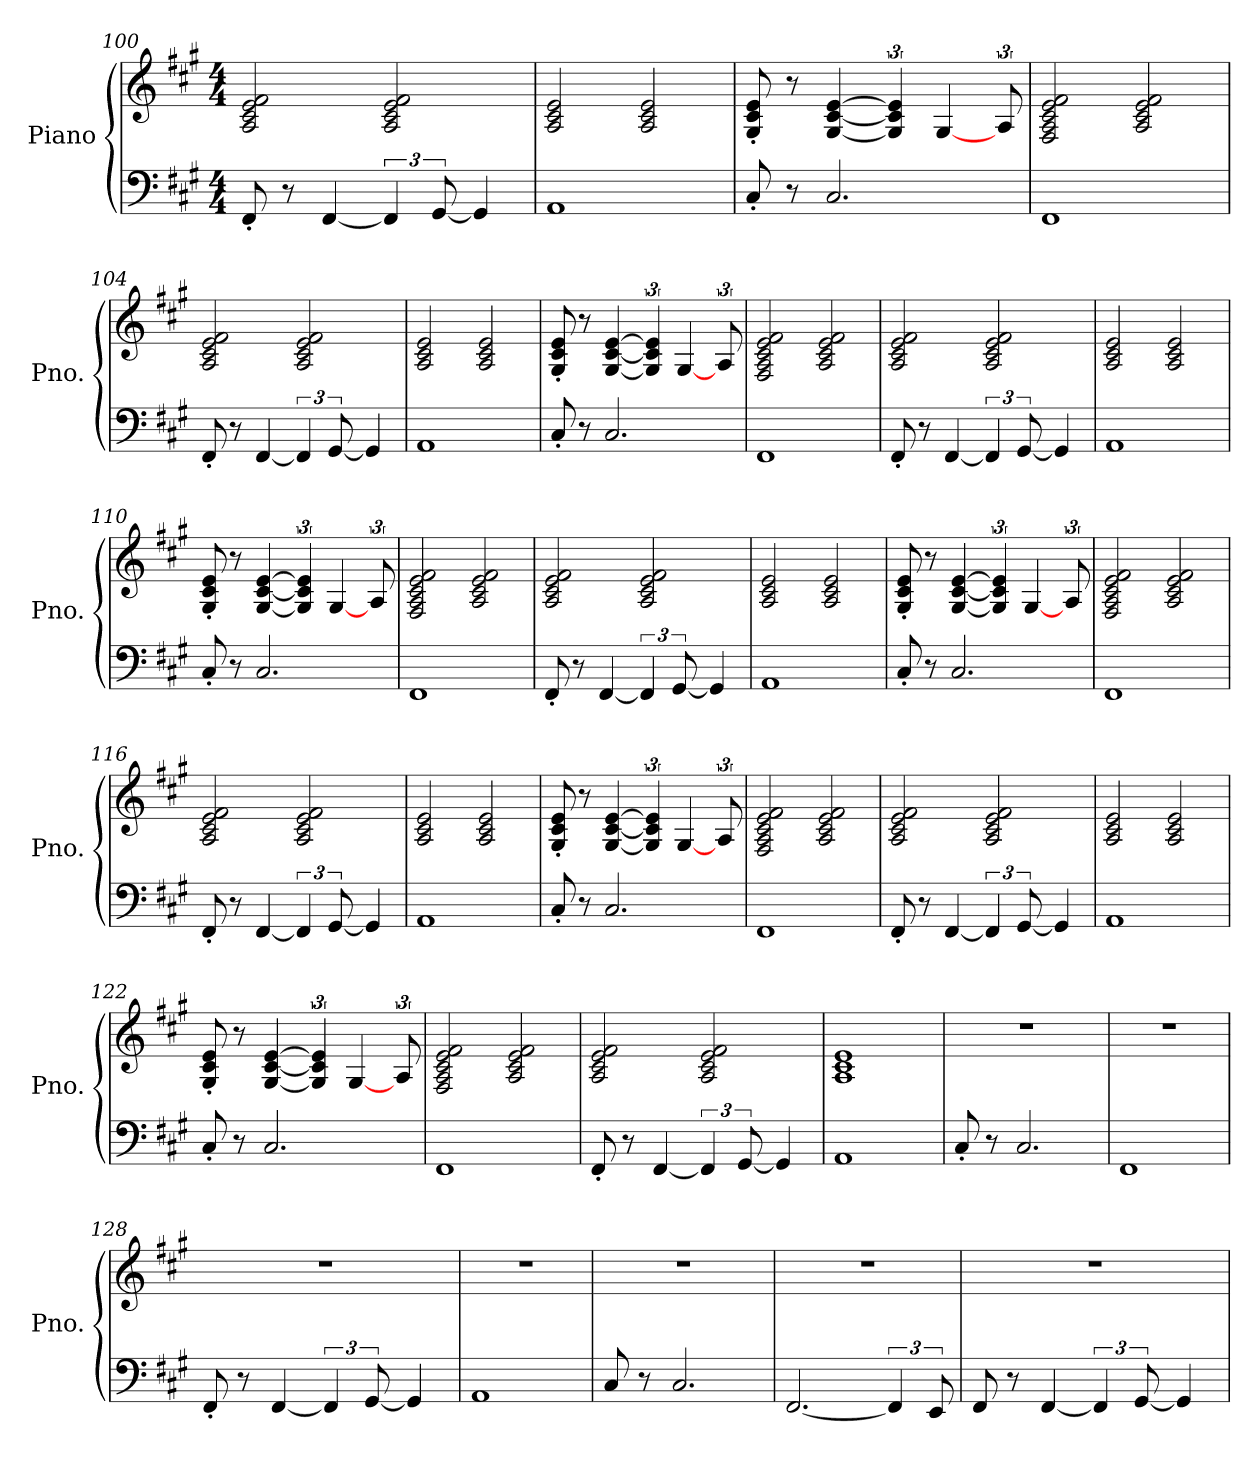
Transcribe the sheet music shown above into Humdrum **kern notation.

**kern	**kern
*part1	*part1
*staff2	*staff1
*I"Piano	*
*I'Pno.	*
!!LO:LB:g=z
*clefF4	*clefG2
*k[f#c#g#]	*k[f#c#g#]
*M4/4	*M4/4
=100	=100
8FF#'/	2A/ 2c#/ 2e/ 2f#/
8r	.
[4FF#/	.
6FF#/]	2A/ 2c#/ 2e/ 2f#/
[12GG#/	.
4GG#/]	.
=101	=101
1AA	2A/ 2c#/ 2e/
.	2A/ 2c#/ 2e/
=102	=102
8C#'/	8G#/' 8c#/' 8e/'
8r	8r
2.C#/	[4G#/ [4c#/ [4e/
.	6G#/] 6c#/] 6e/]
.	[4G#/
.	12A/
=103	=103
1FF#	2F#/ 2A/ 2c#/ 2e/ 2f#/
.	2A/ 2c#/ 2e/ 2f#/
=104	=104
8FF#'/	2A/ 2c#/ 2e/ 2f#/
8r	.
[4FF#/	.
6FF#/]	2A/ 2c#/ 2e/ 2f#/
[12GG#/	.
4GG#/]	.
=105	=105
1AA	2A/ 2c#/ 2e/
.	2A/ 2c#/ 2e/
!!LO:LB:g=z
=106	=106
8C#'/	8G#/' 8c#/' 8e/'
8r	8r
2.C#/	[4G#/ [4c#/ [4e/
.	6G#/] 6c#/] 6e/]
.	[4G#/
.	12A/
=107	=107
1FF#	2F#/ 2A/ 2c#/ 2e/ 2f#/
.	2A/ 2c#/ 2e/ 2f#/
=108	=108
8FF#'/	2A/ 2c#/ 2e/ 2f#/
8r	.
[4FF#/	.
6FF#/]	2A/ 2c#/ 2e/ 2f#/
[12GG#/	.
4GG#/]	.
=109	=109
1AA	2A/ 2c#/ 2e/
.	2A/ 2c#/ 2e/
=110	=110
8C#'/	8G#/' 8c#/' 8e/'
8r	8r
2.C#/	[4G#/ [4c#/ [4e/
.	6G#/] 6c#/] 6e/]
.	[4G#/
.	12A/
=111	=111
1FF#	2F#/ 2A/ 2c#/ 2e/ 2f#/
.	2A/ 2c#/ 2e/ 2f#/
!!LO:PB:g=z
=112	=112
8FF#'/	2A/ 2c#/ 2e/ 2f#/
8r	.
[4FF#/	.
6FF#/]	2A/ 2c#/ 2e/ 2f#/
[12GG#/	.
4GG#/]	.
=113	=113
1AA	2A/ 2c#/ 2e/
.	2A/ 2c#/ 2e/
=114	=114
8C#'/	8G#/' 8c#/' 8e/'
8r	8r
2.C#/	[4G#/ [4c#/ [4e/
.	6G#/] 6c#/] 6e/]
.	[4G#/
.	12A/
=115	=115
1FF#	2F#/ 2A/ 2c#/ 2e/ 2f#/
.	2A/ 2c#/ 2e/ 2f#/
=116	=116
8FF#'/	2A/ 2c#/ 2e/ 2f#/
8r	.
[4FF#/	.
6FF#/]	2A/ 2c#/ 2e/ 2f#/
[12GG#/	.
4GG#/]	.
=117	=117
1AA	2A/ 2c#/ 2e/
.	2A/ 2c#/ 2e/
!!LO:LB:g=z
=118	=118
8C#'/	8G#/' 8c#/' 8e/'
8r	8r
2.C#/	[4G#/ [4c#/ [4e/
.	6G#/] 6c#/] 6e/]
.	[4G#/
.	12A/
=119	=119
1FF#	2F#/ 2A/ 2c#/ 2e/ 2f#/
.	2A/ 2c#/ 2e/ 2f#/
=120	=120
8FF#'/	2A/ 2c#/ 2e/ 2f#/
8r	.
[4FF#/	.
6FF#/]	2A/ 2c#/ 2e/ 2f#/
[12GG#/	.
4GG#/]	.
=121	=121
1AA	2A/ 2c#/ 2e/
.	2A/ 2c#/ 2e/
=122	=122
8C#'/	8G#/' 8c#/' 8e/'
8r	8r
2.C#/	[4G#/ [4c#/ [4e/
.	6G#/] 6c#/] 6e/]
.	[4G#/
.	12A/
=123	=123
1FF#	2F#/ 2A/ 2c#/ 2e/ 2f#/
.	2A/ 2c#/ 2e/ 2f#/
!!LO:LB:g=z
=124	=124
8FF#'/	2A/ 2c#/ 2e/ 2f#/
8r	.
[4FF#/	.
6FF#/]	2A/ 2c#/ 2e/ 2f#/
[12GG#/	.
4GG#/]	.
=125	=125
1AA	1A 1c# 1e
=126	=126
8C#'/	1r
8r	.
2.C#/	.
=127	=127
1FF#	1r
=128	=128
8FF#'/	1r
8r	.
[4FF#/	.
6FF#/]	.
[12GG#/	.
4GG#/]	.
=129	=129
1AA	1r
=130	=130
8C#/	1r
8r	.
2.C#/	.
=131	=131
[2.FF#/	1r
6FF#/]	.
12EE/	.
!!LO:LB:g=z
=132	=132
8FF#/	1r
8r	.
[4FF#/	.
6FF#/]	.
[12GG#/	.
4GG#/]	.
=	=
*-	*-
